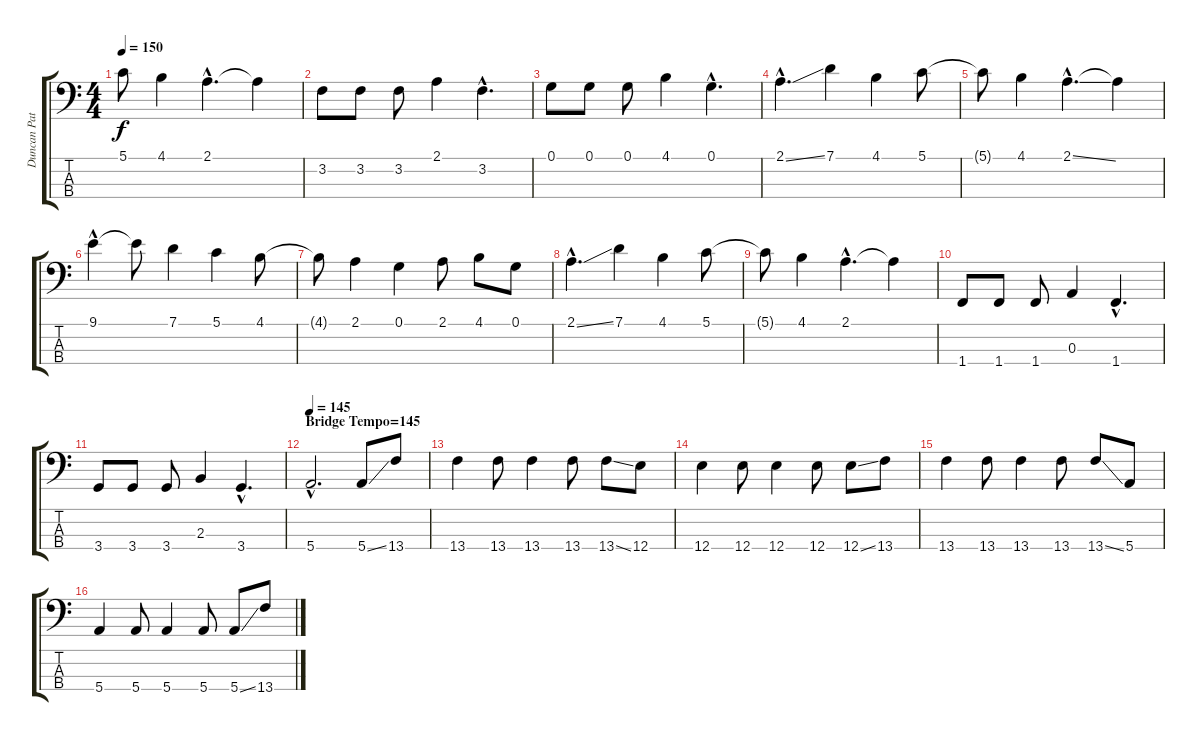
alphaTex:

\track ("Duncan Patterson (Bass Guitar)" "Duncan Pat") {instrument electricbassfinger}
\staff {score tabs}
\tuning (G2 D2 A1 E1) {hide}
\ts (4 4)
\tempo 150
\clef f4
\ks c
5.1{t}.8{dy f} 4.1.4 2.1{hac}.4{d} 2.1{t}.4 |
3.2.8 3.2.8 3.2.8 2.1.4 3.2{hac}.4{d} |
0.1.8 0.1.8 0.1.8 4.1.4 0.1{hac}.4{d} |
2.1{ss hac}.4{d} 7.1.4 4.1.4 5.1.8 |
5.1{t}.8 4.1.4 2.1{ss hac}.4{d} 2.1{t}.4 |
9.1{hac}.4 9.1{t}.8 7.1.4 5.1.4 4.1.8 |
4.1{t}.8 2.1.4 0.1.4 2.1.8 4.1.8 0.1.8 |
2.1{ss hac}.4{d} 7.1.4 4.1.4 5.1.8 |
5.1{t}.8 4.1.4 2.1{hac}.4{d} 2.1{t}.4 |
1.4.8 1.4.8 1.4.8 0.3.4 1.4{hac}.4{d} |
3.4.8 3.4.8 3.4.8 2.3.4 3.4{hac}.4{d} |
\section ("" "Bridge Tempo=145")
\tempo 145
5.4{hac}.2{d} 5.4{ss}.8 13.4.8 |
13.4.4 13.4.8 13.4.4 13.4.8 13.4{ss}.8 12.4.8 |
12.4.4 12.4.8 12.4.4 12.4.8 12.4{ss}.8 13.4.8 |
13.4.4 13.4.8 13.4.4 13.4.8 13.4{ss}.8 5.4.8 |
5.4.4 5.4.8 5.4.4 5.4.8 5.4{ss}.8 13.4.8
